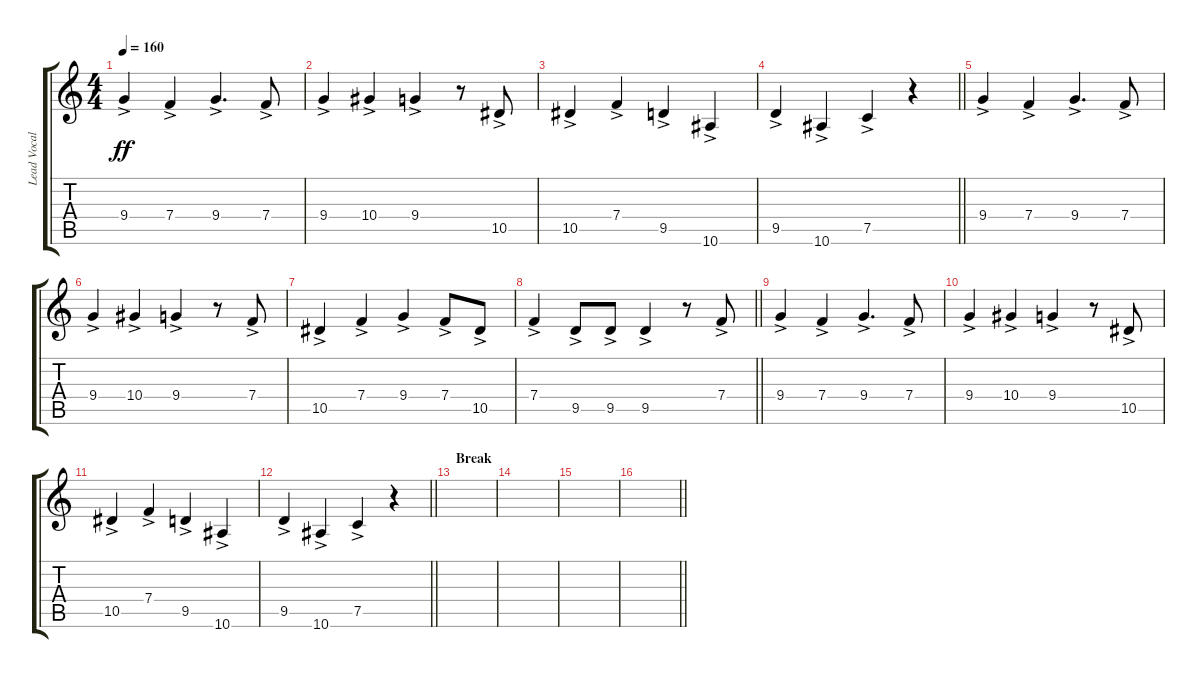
\track ("Lead Vocals" "Lead Vocal") {instrument electricguitarmuted}
\staff {score tabs}
\tuning (C4 G3 Eb3 Bb2 F2 C2) {hide}
\ts (4 4)
\section ("" "")
\tempo 160
\clef g2
\ks c
9.4{ac}.4{dy ff} 7.4{ac}.4 9.4{ac}.4{d} 7.4{ac}.8 |
9.4{ac}.4 10.4{ac}.4 9.4{ac}.4 r.8 10.5{ac}.8 |
10.5{ac}.4 7.4{ac}.4 9.5{ac}.4 10.6{ac}.4 |
\barLineRight lightlight
9.5{ac}.4 10.6{ac}.4 7.5{ac}.4 r.4 |
\section ("" "")
9.4{ac}.4 7.4{ac}.4 9.4{ac}.4{d} 7.4{ac}.8 |
9.4{ac}.4 10.4{ac}.4 9.4{ac}.4 r.8 7.4{ac}.8 |
10.5{ac}.4 7.4{ac}.4 9.4{ac}.4 7.4{ac}.8 10.5{ac}.8 |
\barLineRight lightlight
7.4{ac}.4 9.5{ac}.8 9.5{ac}.8 9.5{ac}.4 r.8 7.4{ac}.8 |
\section ("" "")
9.4{ac}.4 7.4{ac}.4 9.4{ac}.4{d} 7.4{ac}.8 |
9.4{ac}.4 10.4{ac}.4 9.4{ac}.4 r.8 10.5{ac}.8 |
10.5{ac}.4 7.4{ac}.4 9.5{ac}.4 10.6{ac}.4 |
\barLineRight lightlight
9.5{ac}.4 10.6{ac}.4 7.5{ac}.4 r.4 |
\section ("" "Break")
|
|
|
\barLineRight lightlight
